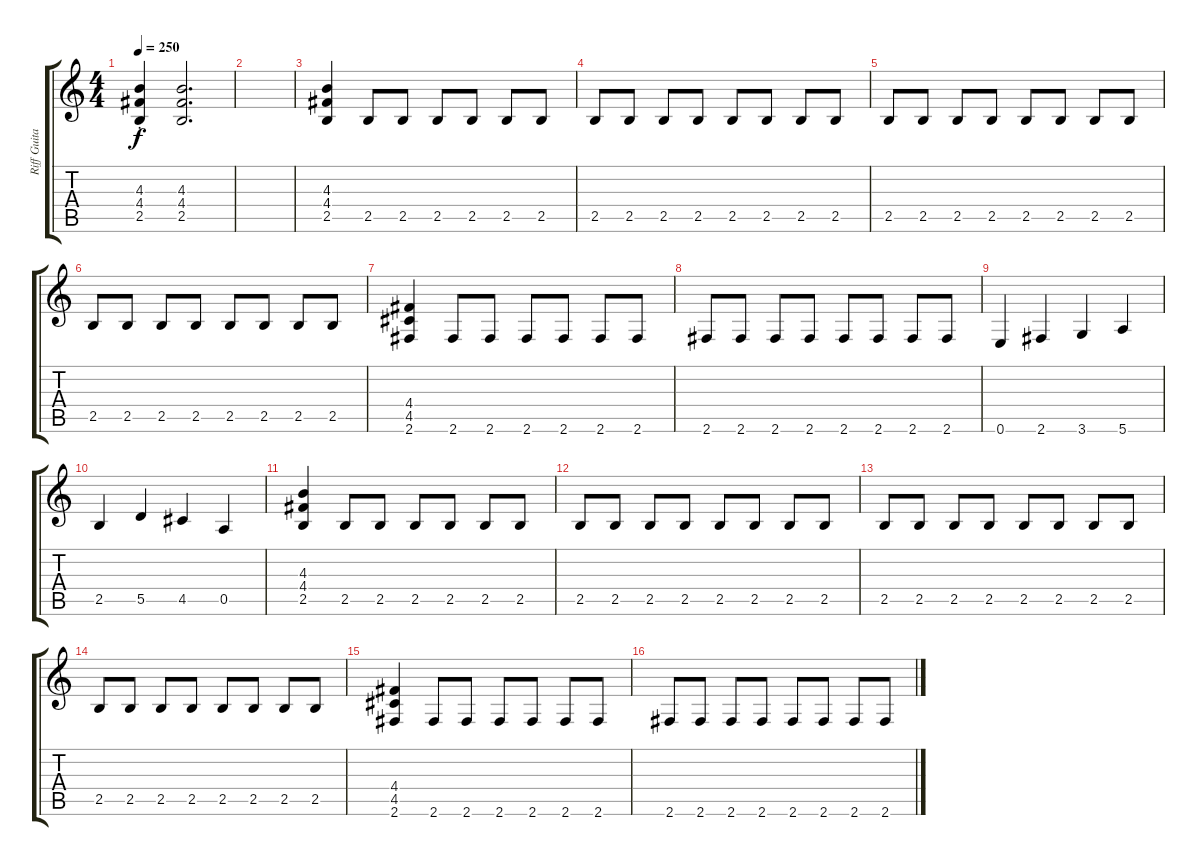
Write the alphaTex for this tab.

\track ("Riff Guitar" "Riff Guita") {instrument distortionguitar}
\staff {score tabs}
\tuning (E4 B3 G3 D3 A2 E2) {hide}
\ts (4 4)
\tempo 250
\clef g2
\ks c
(4.3{st} 4.4{st} 2.5{st}).4{dy f} (4.3 4.4 2.5).2{d} |
|
(4.3 4.4 2.5).4 2.5.8 2.5.8 2.5.8 2.5.8 2.5.8 2.5.8 |
2.5.8 2.5.8 2.5.8 2.5.8 2.5.8 2.5.8 2.5.8 2.5.8 |
2.5.8 2.5.8 2.5.8 2.5.8 2.5.8 2.5.8 2.5.8 2.5.8 |
2.5.8 2.5.8 2.5.8 2.5.8 2.5.8 2.5.8 2.5.8 2.5.8 |
(4.4 4.5 2.6).4 2.6.8 2.6.8 2.6.8 2.6.8 2.6.8 2.6.8 |
2.6.8 2.6.8 2.6.8 2.6.8 2.6.8 2.6.8 2.6.8 2.6.8 |
0.6.4 2.6.4 3.6.4 5.6.4 |
2.5.4 5.5.4 4.5.4 0.5.4 |
(4.3 4.4 2.5).4 2.5.8 2.5.8 2.5.8 2.5.8 2.5.8 2.5.8 |
2.5.8 2.5.8 2.5.8 2.5.8 2.5.8 2.5.8 2.5.8 2.5.8 |
2.5.8 2.5.8 2.5.8 2.5.8 2.5.8 2.5.8 2.5.8 2.5.8 |
2.5.8 2.5.8 2.5.8 2.5.8 2.5.8 2.5.8 2.5.8 2.5.8 |
(4.4 4.5 2.6).4 2.6.8 2.6.8 2.6.8 2.6.8 2.6.8 2.6.8 |
2.6.8 2.6.8 2.6.8 2.6.8 2.6.8 2.6.8 2.6.8 2.6.8
